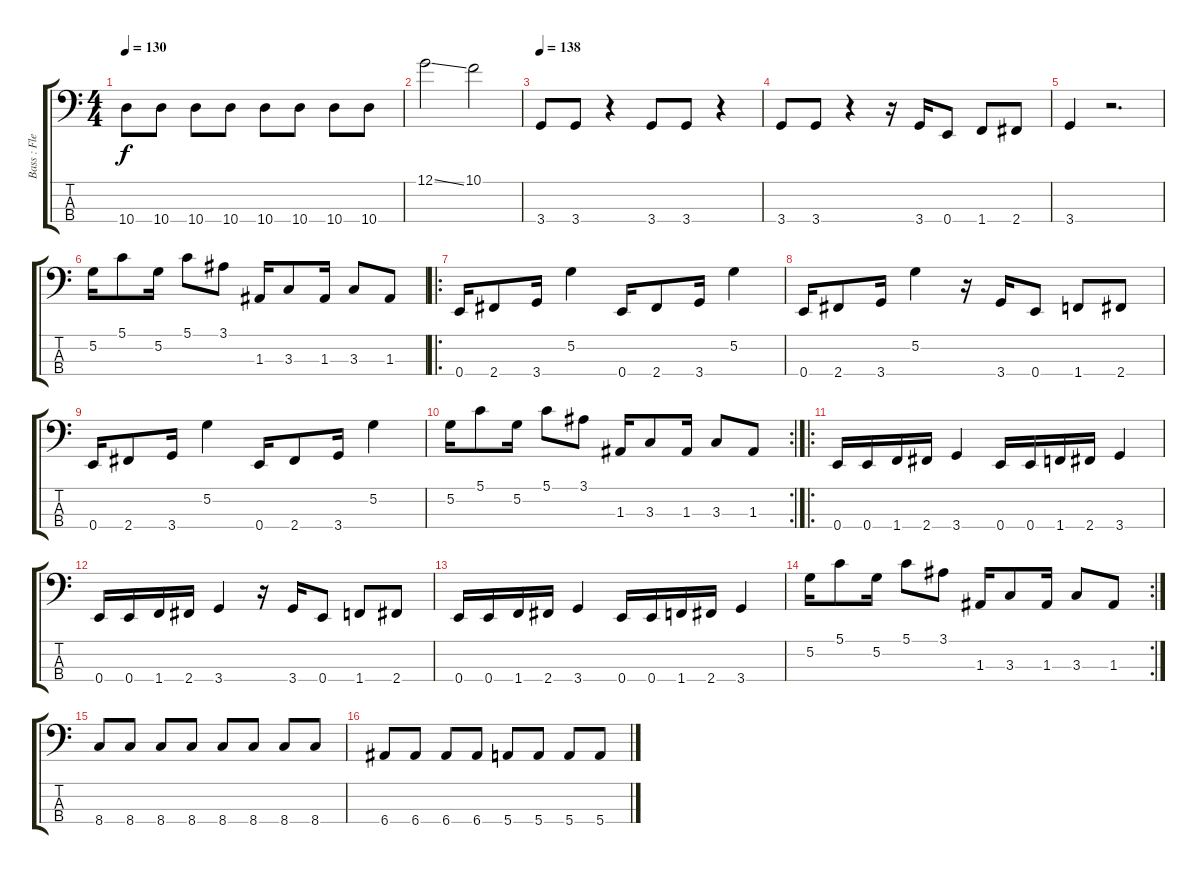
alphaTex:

\track ("Bass : Flea" "Bass : Fle") {instrument electricbassfinger}
\staff {score tabs}
\tuning (G2 D2 A1 E1) {hide}
\ts (4 4)
\tempo 130
\clef f4
\ks c
10.4.8{dy f} 10.4.8 10.4.8 10.4.8 10.4.8 10.4.8 10.4.8 10.4.8 |
12.1{ss}.2 10.1.2 |
\tempo 138
3.4.8{instrument slapbass1} 3.4.8 r.4 3.4.8 3.4.8 r.4 |
3.4.8 3.4.8 r.4 r.16{instrument electricbassfinger} 3.4.16 0.4.8 1.4.8 2.4.8 |
3.4.4 r.2{d} |
5.2.16 5.1.8 5.2.16 5.1.8 3.1.8 1.3.16 3.3.8 1.3.16 3.3.8 1.3.8 |
\ro
0.4.16 2.4.8 3.4.16 5.2.4 0.4.16 2.4.8 3.4.16 5.2.4 |
0.4.16 2.4.8 3.4.16 5.2.4 r.16 3.4.16 0.4.8 1.4.8 2.4.8 |
0.4.16 2.4.8 3.4.16 5.2.4 0.4.16 2.4.8 3.4.16 5.2.4 |
\rc 2
5.2.16 5.1.8 5.2.16 5.1.8 3.1.8 1.3.16 3.3.8 1.3.16 3.3.8 1.3.8 |
\ro
0.4.16 0.4.16 1.4.16 2.4.16 3.4.4 0.4.16 0.4.16 1.4.16 2.4.16 3.4.4 |
0.4.16 0.4.16 1.4.16 2.4.16 3.4.4 r.16 3.4.16 0.4.8 1.4.8 2.4.8 |
0.4.16 0.4.16 1.4.16 2.4.16 3.4.4 0.4.16 0.4.16 1.4.16 2.4.16 3.4.4 |
\rc 2
5.2.16 5.1.8 5.2.16 5.1.8 3.1.8 1.3.16 3.3.8 1.3.16 3.3.8 1.3.8 |
8.4.8{instrument slapbass1} 8.4.8 8.4.8 8.4.8 8.4.8 8.4.8 8.4.8 8.4.8 |
6.4.8 6.4.8 6.4.8 6.4.8 5.4.8 5.4.8 5.4.8 5.4.8
